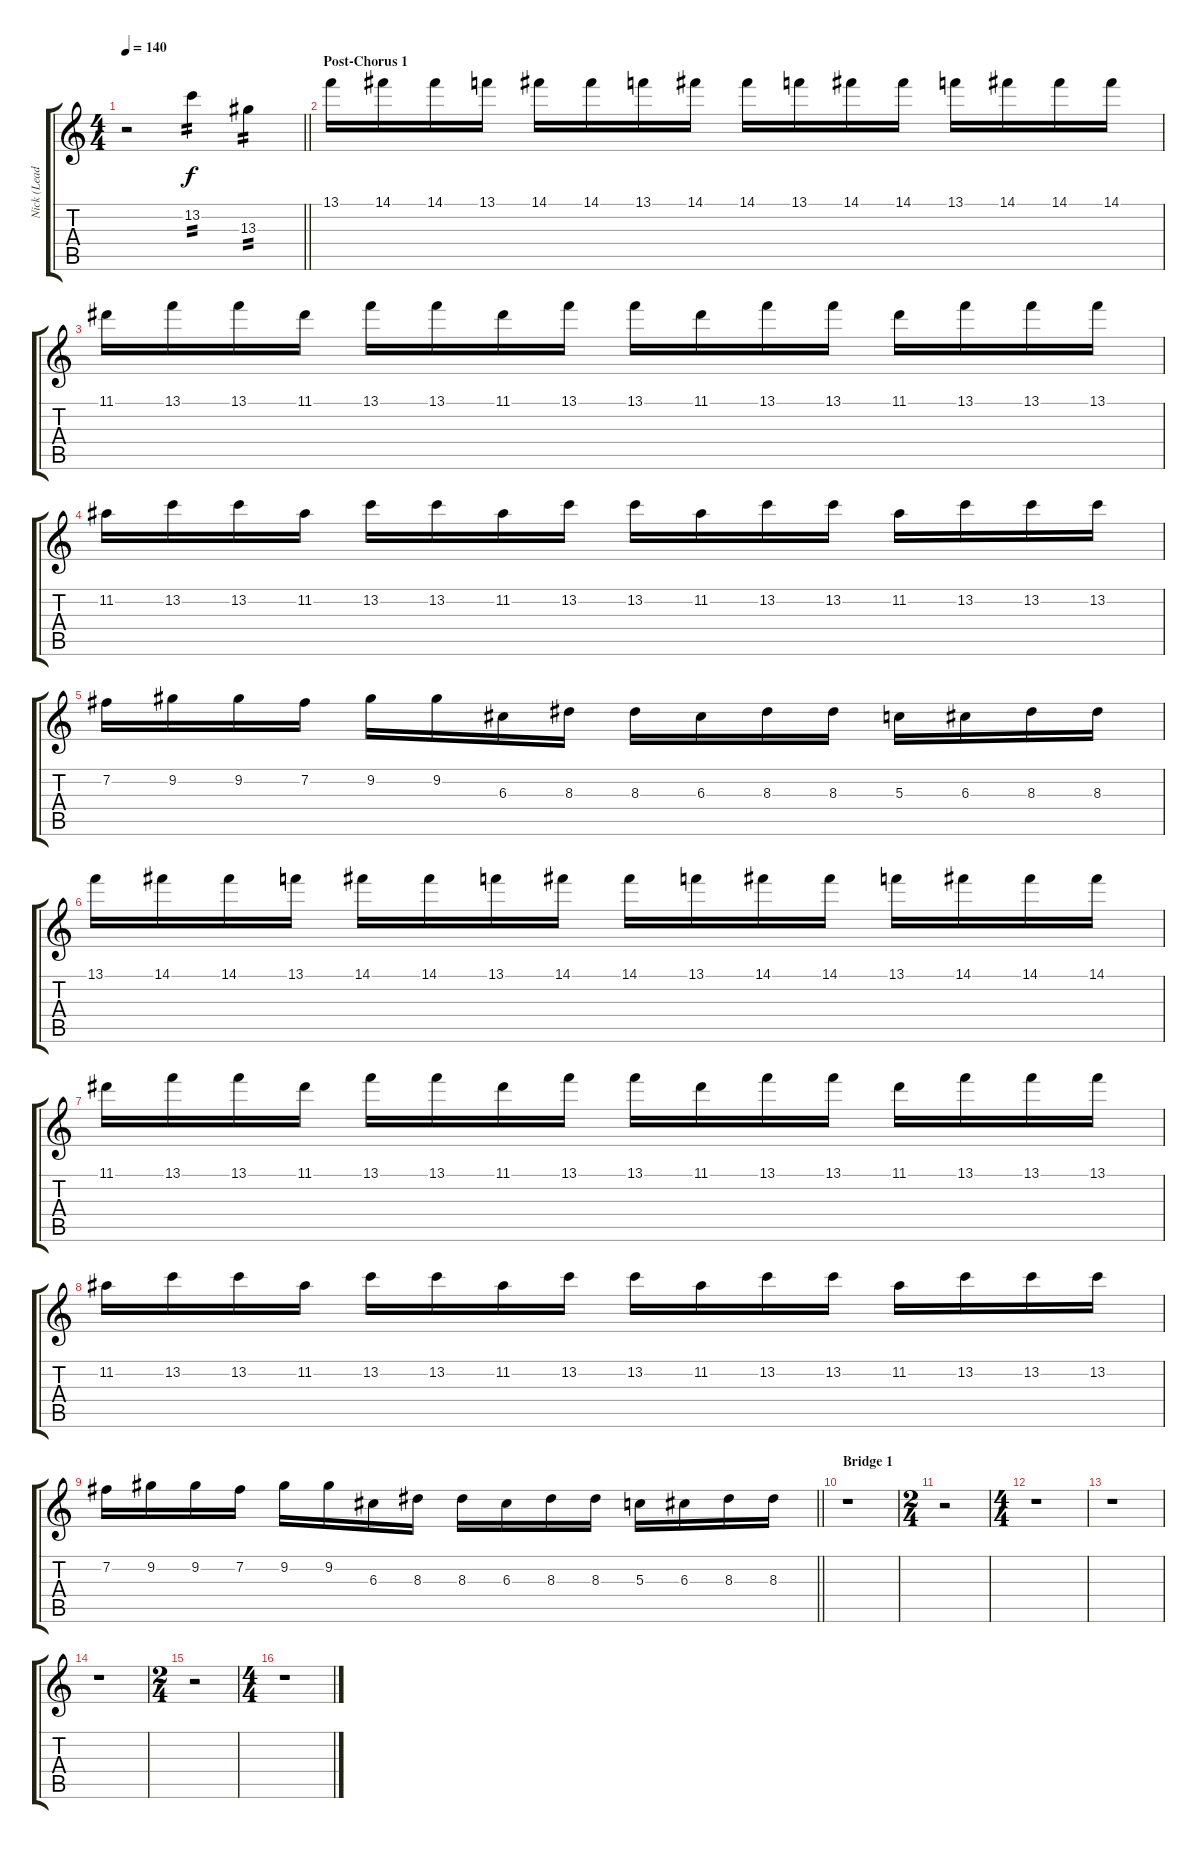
\track ("Nick (Lead)" "Nick (Lead") {instrument overdrivenguitar}
\staff {score tabs}
\tuning (E4 B3 G3 D3 A2 E2) {hide}
\ts (4 4)
\tempo 140
\clef g2
\barLineRight lightlight
\ks c
r.2{dy f} 13.2.4{tp 2} 13.3.4{tp 2} |
\section ("" "Post-Chorus 1")
13.1.16 14.1.16 14.1.16 13.1.16 14.1.16 14.1.16 13.1.16 14.1.16 14.1.16 13.1.16 14.1.16 14.1.16 13.1.16 14.1.16 14.1.16 14.1.16 |
11.1.16 13.1.16 13.1.16 11.1.16 13.1.16 13.1.16 11.1.16 13.1.16 13.1.16 11.1.16 13.1.16 13.1.16 11.1.16 13.1.16 13.1.16 13.1.16 |
11.2.16 13.2.16 13.2.16 11.2.16 13.2.16 13.2.16 11.2.16 13.2.16 13.2.16 11.2.16 13.2.16 13.2.16 11.2.16 13.2.16 13.2.16 13.2.16 |
7.2.16 9.2.16 9.2.16 7.2.16 9.2.16 9.2.16 6.3.16 8.3.16 8.3.16 6.3.16 8.3.16 8.3.16 5.3.16 6.3.16 8.3.16 8.3.16 |
13.1.16 14.1.16 14.1.16 13.1.16 14.1.16 14.1.16 13.1.16 14.1.16 14.1.16 13.1.16 14.1.16 14.1.16 13.1.16 14.1.16 14.1.16 14.1.16 |
11.1.16 13.1.16 13.1.16 11.1.16 13.1.16 13.1.16 11.1.16 13.1.16 13.1.16 11.1.16 13.1.16 13.1.16 11.1.16 13.1.16 13.1.16 13.1.16 |
11.2.16 13.2.16 13.2.16 11.2.16 13.2.16 13.2.16 11.2.16 13.2.16 13.2.16 11.2.16 13.2.16 13.2.16 11.2.16 13.2.16 13.2.16 13.2.16 |
\barLineRight lightlight
7.2.16 9.2.16 9.2.16 7.2.16 9.2.16 9.2.16 6.3.16 8.3.16 8.3.16 6.3.16 8.3.16 8.3.16 5.3.16 6.3.16 8.3.16 8.3.16 |
\section ("" "Bridge 1")
r.1 |
\ts (2 4)
r.2 |
\ts (4 4)
r.1 |
r.1 |
r.1 |
\ts (2 4)
r.2 |
\ts (4 4)
r.1
